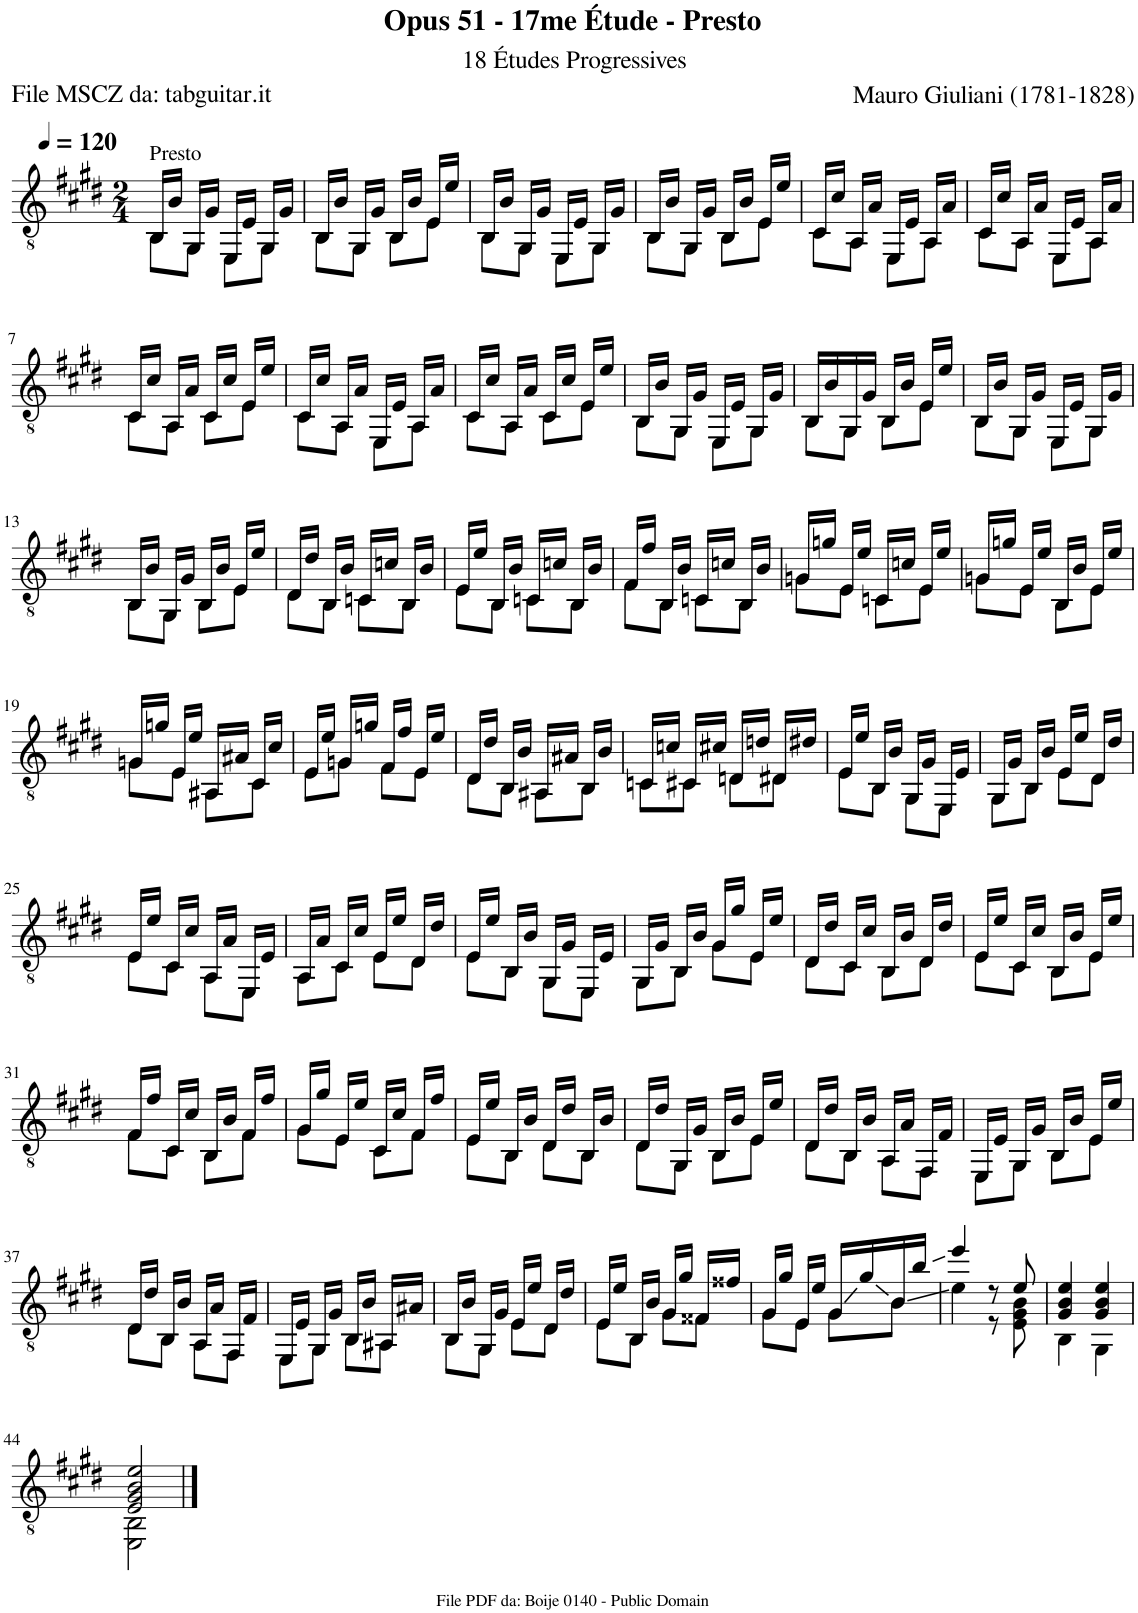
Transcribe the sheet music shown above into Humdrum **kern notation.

**kern
*part1
*staff1
*I"Guitar
*I'Guit.
*clefGv2
*k[f#c#g#d#]
*M2/4
*MM120
=1
*^
!LO:TX:a:t=Presto	!
16BB/LL	8BB\L
16B/JJ	.
16GG#/LL	8GG#\J
16G#/JJ	.
16EE/LL	8EE\L
16E/JJ	.
16GG#/LL	8GG#\J
16G#/JJ	.
=2	=2
16BB/LL	8BB\L
16B/JJ	.
16GG#/LL	8GG#\J
16G#/JJ	.
16BB/LL	8BB\L
16B/JJ	.
16E/LL	8E\J
16e/JJ	.
=3	=3
16BB/LL	8BB\L
16B/JJ	.
16GG#/LL	8GG#\J
16G#/JJ	.
16EE/LL	8EE\L
16E/JJ	.
16GG#/LL	8GG#\J
16G#/JJ	.
=4	=4
16BB/LL	8BB\L
16B/JJ	.
16GG#/LL	8GG#\J
16G#/JJ	.
16BB/LL	8BB\L
16B/JJ	.
16E/LL	8E\J
16e/JJ	.
=5	=5
16C#/LL	8C#\L
16c#/JJ	.
16AA/LL	8AA\J
16A/JJ	.
16EE/LL	8EE\L
16E/JJ	.
16AA/LL	8AA\J
16A/JJ	.
=6	=6
16C#/LL	8C#\L
16c#/JJ	.
16AA/LL	8AA\J
16A/JJ	.
16EE/LL	8EE\L
16E/JJ	.
16AA/LL	8AA\J
16A/JJ	.
!!LO:LB:g=z	!!
=7	=7
16C#/LL	8C#\L
16c#/JJ	.
16AA/LL	8AA\J
16A/JJ	.
16C#/LL	8C#\L
16c#/JJ	.
16E/LL	8E\J
16e/JJ	.
=8	=8
16C#/LL	8C#\L
16c#/JJ	.
16AA/LL	8AA\J
16A/JJ	.
16EE/LL	8EE\L
16E/JJ	.
16AA/LL	8AA\J
16A/JJ	.
=9	=9
16C#/LL	8C#\L
16c#/JJ	.
16AA/LL	8AA\J
16A/JJ	.
16C#/LL	8C#\L
16c#/JJ	.
16E/LL	8E\J
16e/JJ	.
=10	=10
16BB/LL	8BB\L
16B/JJ	.
16GG#/LL	8GG#\J
16G#/JJ	.
16EE/LL	8EE\L
16E/JJ	.
16GG#/LL	8GG#\J
16G#/JJ	.
=11	=11
16BB/LL	8BB\L
16B/	.
16GG#/	8GG#\J
16G#/JJ	.
16BB/LL	8BB\L
16B/JJ	.
16E/LL	8E\J
16e/JJ	.
=12	=12
16BB/LL	8BB\L
16B/JJ	.
16GG#/LL	8GG#\J
16G#/JJ	.
16EE/LL	8EE\L
16E/JJ	.
16GG#/LL	8GG#\J
16G#/JJ	.
!!LO:LB:g=z	!!
=13	=13
16BB/LL	8BB\L
16B/JJ	.
16GG#/LL	8GG#\J
16G#/JJ	.
16BB/LL	8BB\L
16B/JJ	.
16E/LL	8E\J
16e/JJ	.
=14	=14
16D#/LL	8D#\L
16d#/JJ	.
16BB/LL	8BB\J
16B/JJ	.
16Cn/LL	8C\L
16cn/JJ	.
16BB/LL	8BB\J
16B/JJ	.
=15	=15
16E/LL	8E\L
16e/JJ	.
16BB/LL	8BB\J
16B/JJ	.
16Cn/LL	8C\L
16cn/JJ	.
16BB/LL	8BB\J
16B/JJ	.
=16	=16
16F#/LL	8F#\L
16f#/JJ	.
16BB/LL	8BB\J
16B/JJ	.
16Cn/LL	8C\L
16cn/JJ	.
16BB/LL	8BB\J
16B/JJ	.
=17	=17
16Gn/LL	8G\L
16gn/JJ	.
16E/LL	8E\J
16e/JJ	.
16Cn/LL	8C\L
16cn/JJ	.
16E/LL	8E\J
16e/JJ	.
=18	=18
16Gn/LL	8G\L
16gn/JJ	.
16E/LL	8E\J
16e/JJ	.
16BB/LL	8BB\L
16B/JJ	.
16E/LL	8E\J
16e/JJ	.
!!LO:LB:g=z	!!
=19	=19
16Gn/LL	8G\L
16gn/JJ	.
16E/LL	8E\J
16e/JJ	.
16AA#X/LL	8AA#\L
16A#X/JJ	.
16C#/LL	8C#\J
16c#/JJ	.
=20	=20
16E/LL	8E\L
16e/JJ	.
16Gn/LL	8G\J
16gn/JJ	.
16F#/LL	8F#\L
16f#/JJ	.
16E/LL	8E\J
16e/JJ	.
=21	=21
16D#/LL	8D#\L
16d#/JJ	.
16BB/LL	8BB\J
16B/JJ	.
16AA#X/LL	8AA#\L
16A#X/JJ	.
16BB/LL	8BB\J
16B/JJ	.
=22	=22
16Cn/LL	8C\L
16cn/JJ	.
16C#X/LL	8C#\J
16c#X/JJ	.
16Dn/LL	8D\L
16dn/JJ	.
16D#X/LL	8D#\J
16d#X/JJ	.
=23	=23
16E/LL	8E\L
16e/JJ	.
16BB/LL	8BB\J
16B/JJ	.
16GG#/LL	8GG#\L
16G#/JJ	.
16EE/LL	8EE\J
16E/JJ	.
=24	=24
16GG#/LL	8GG#\L
16G#/JJ	.
16BB/LL	8BB\J
16B/JJ	.
16E/LL	8E\L
16e/JJ	.
16D#/LL	8D#\J
16d#/JJ	.
!!LO:LB:g=z	!!
=25	=25
16E/LL	8E\L
16e/JJ	.
16C#/LL	8C#\J
16c#/JJ	.
16AA/LL	8AA\L
16A/JJ	.
16EE/LL	8EE\J
16E/JJ	.
=26	=26
16AA/LL	8AA\L
16A/JJ	.
16C#/LL	8C#\J
16c#/JJ	.
16E/LL	8E\L
16e/JJ	.
16D#/LL	8D#\J
16d#/JJ	.
=27	=27
16E/LL	8E\L
16e/JJ	.
16BB/LL	8BB\J
16B/JJ	.
16GG#/LL	8GG#\L
16G#/JJ	.
16EE/LL	8EE\J
16E/JJ	.
=28	=28
16GG#/LL	8GG#\L
16G#/JJ	.
16BB/LL	8BB\J
16B/JJ	.
16G#/LL	8G#\L
16g#/JJ	.
16E/LL	8E\J
16e/JJ	.
=29	=29
16D#/LL	8D#\L
16d#/JJ	.
16C#/LL	8C#\J
16c#/JJ	.
16BB/LL	8BB\L
16B/JJ	.
16D#/LL	8D#\J
16d#/JJ	.
=30	=30
16E/LL	8E\L
16e/JJ	.
16C#/LL	8C#\J
16c#/JJ	.
16BB/LL	8BB\L
16B/JJ	.
16E/LL	8E\J
16e/JJ	.
!!LO:LB:g=z	!!
=31	=31
16F#/LL	8F#\L
16f#/JJ	.
16C#/LL	8C#\J
16c#/JJ	.
16BB/LL	8BB\L
16B/JJ	.
16F#/LL	8F#\J
16f#/JJ	.
=32	=32
16G#/LL	8G#\L
16g#/JJ	.
16E/LL	8E\J
16e/JJ	.
16C#/LL	8C#\L
16c#/JJ	.
16F#/LL	8F#\J
16f#/JJ	.
=33	=33
16E/LL	8E\L
16e/JJ	.
16BB/LL	8BB\J
16B/JJ	.
16D#/LL	8D#\L
16d#/JJ	.
16BB/LL	8BB\J
16B/JJ	.
=34	=34
16D#/LL	8D#\L
16d#/JJ	.
16GG#/LL	8GG#\J
16G#/JJ	.
16BB/LL	8BB\L
16B/JJ	.
16E/LL	8E\J
16e/JJ	.
=35	=35
16D#/LL	8D#\L
16d#/JJ	.
16BB/LL	8BB\J
16B/JJ	.
16AA/LL	8AA\L
16A/JJ	.
16FF#/LL	8FF#\J
16F#/JJ	.
=36	=36
16EE/LL	8EE\L
16E/JJ	.
16GG#/LL	8GG#\J
16G#/JJ	.
16BB/LL	8BB\L
16B/JJ	.
16E/LL	8E\J
16e/JJ	.
!!LO:LB:g=z	!!
=37	=37
16D#/LL	8D#\L
16d#/JJ	.
16BB/LL	8BB\J
16B/JJ	.
16AA/LL	8AA\L
16A/JJ	.
16FF#/LL	8FF#\J
16F#/JJ	.
=38	=38
16EE/LL	8EE\L
16E/JJ	.
16GG#/LL	8GG#\J
16G#/JJ	.
16BB/LL	8BB\L
16B/JJ	.
16AA#X/LL	8AA#\J
16A#X/JJ	.
=39	=39
16BB/LL	8BB\L
16B/JJ	.
16GG#/LL	8GG#\J
16G#/JJ	.
16E/LL	8E\L
16e/JJ	.
16D#/LL	8D#\J
16d#/JJ	.
=40	=40
16E/LL	8E\L
16e/JJ	.
16BB/LL	8BB\J
16B/JJ	.
16G#/LL	8G#\L
16g#/JJ	.
16F##X/LL	8F##\J
16f##X/JJ	.
=41	=41
16G#/LL	8G#\L
16g#/JJ	.
16E/LL	8E\J
16e/JJ	.
16G#/LL	8G#\L
16g#/	.
16B/	8B\J
16b/JJ	.
=42	=42
4ee/	4e\
8r	8r
8e/	8E\ 8G#\ 8B\
=43	=43
4G#/ 4B/ 4e/	4BB\
4G#/ 4B/ 4e/	4GG#\
!!LO:LB:g=z	!!
=44	=44
2E/ 2G#/ 2B/ 2e/	2EE\ 2BB\
*v	*v
==
*-
